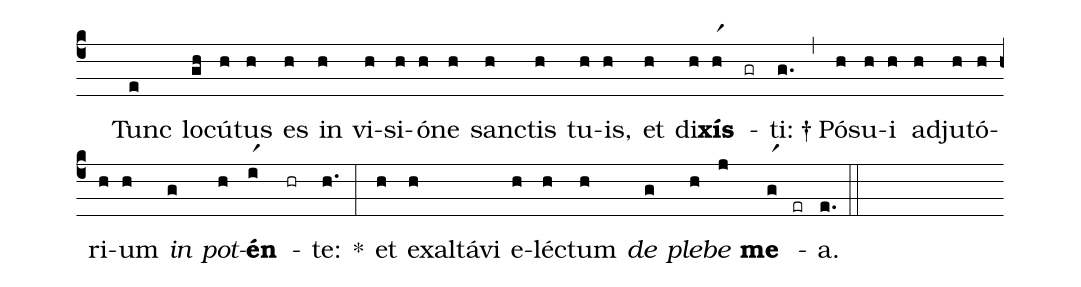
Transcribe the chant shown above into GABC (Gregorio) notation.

%%
(c4)
( )Tunc(e) lo(gh)cú(h)tus(h) es(h) in(h) vi(h)si(h)ó(h)ne(h) sanc(h)tis(h) tu(h)is,(h) et(h) di(h)<b>xís</b>(hr1) -(gr) ti:(g.)†(,)
Pó(h)su(h)i(h) ad(h)ju(h)tó(h)ri(h)um(h) <i>in</i>(g) <i>pot</i>(h)<b>én</b>(ir1) -(hr) te:(h.) *(:)
et(h) exaltávi(h) e(h)léc(h)tum(h) <i>de</i>(g) <i>ple</i>(h)<i>be</i>(j) <b>me</b>(gr1) -(er) a.(e.) (::)
